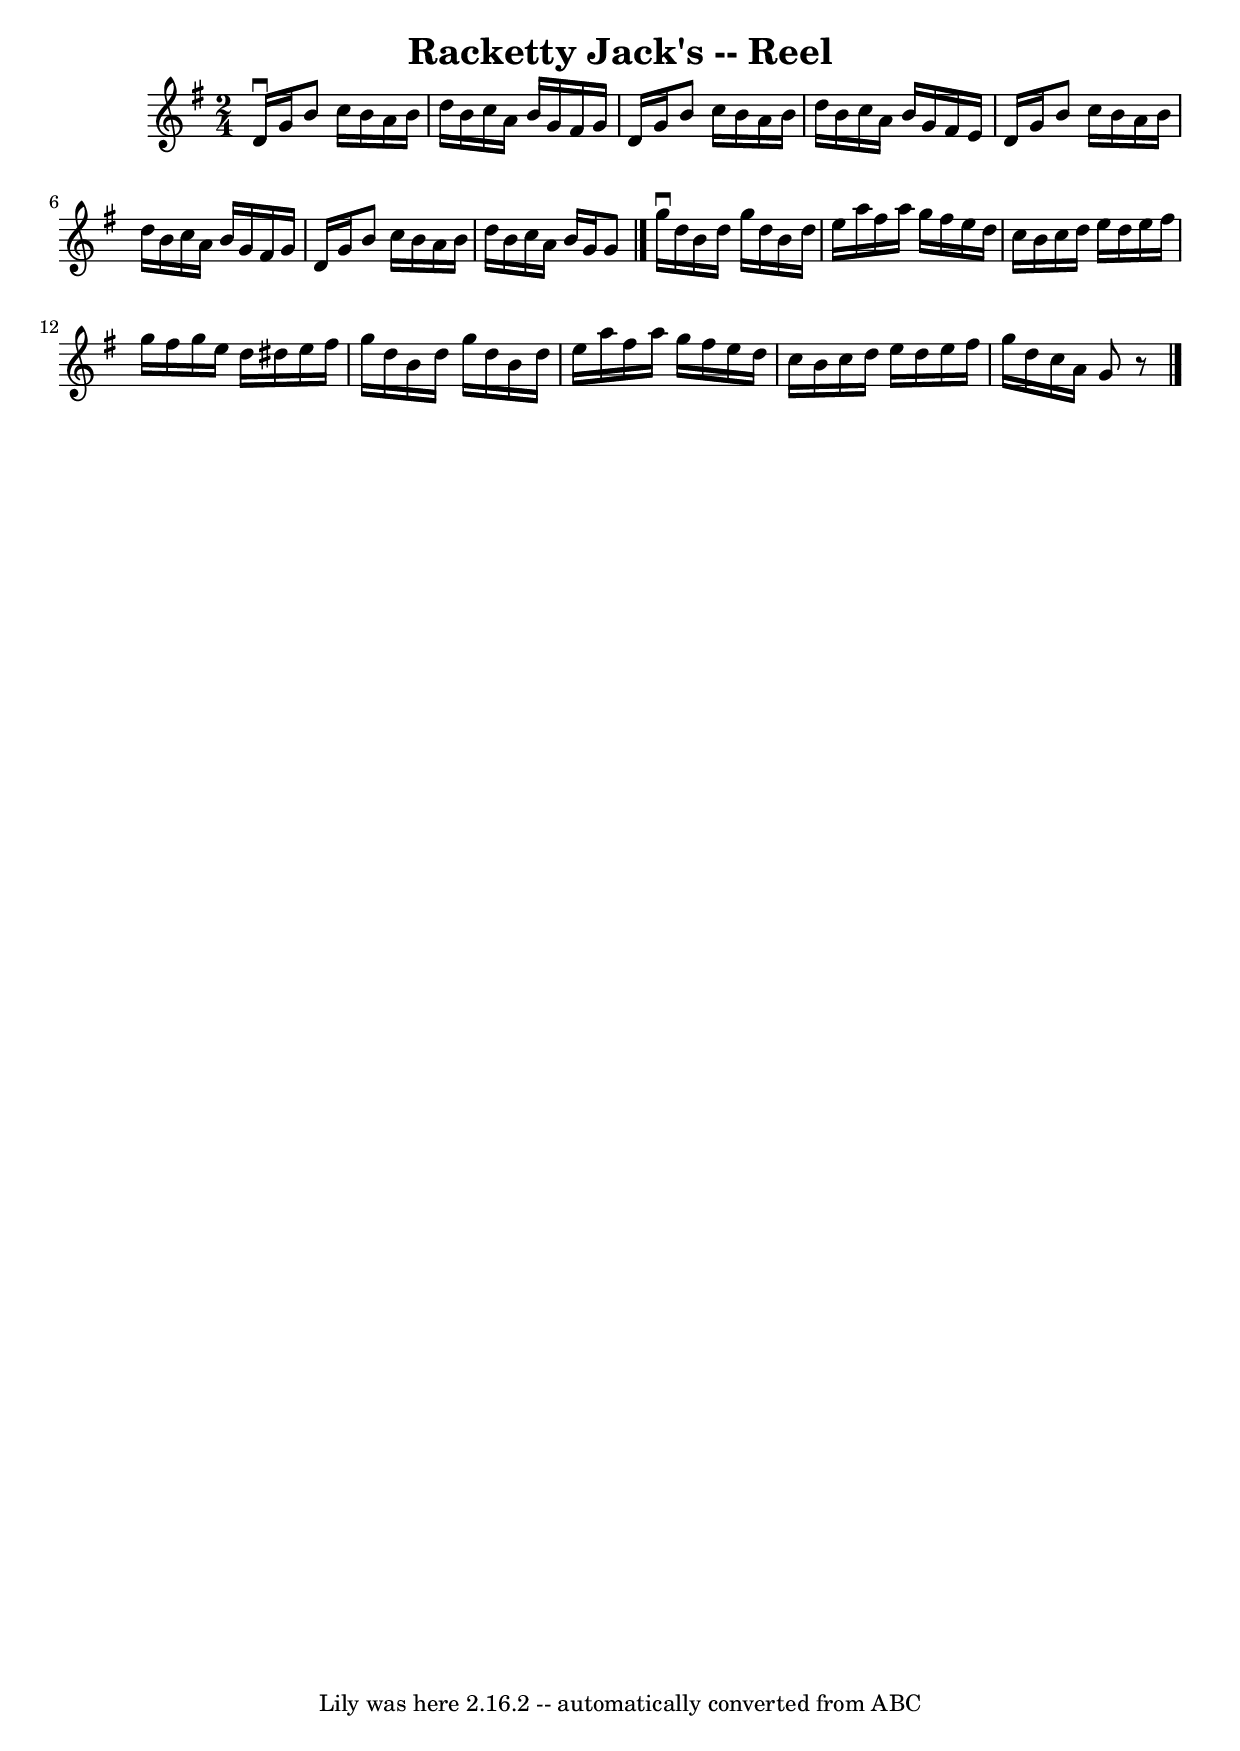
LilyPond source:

\version "2.16.2"
\include "Mammoth.ily"
\header {
  %% book = "Ryan's Mammoth Collection"
  crossRefNumber = "1"
  footnotes = "\\\\300"
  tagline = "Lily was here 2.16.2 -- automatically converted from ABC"
  title = "Racketty Jack's -- Reel"

}
voicedefault =  {


  \time 2/4 
  \key g \major
  d'16^\downbow g'16 b'8 c''16 b'16 a'16 
  b'16    |
  d''16 b'16 c''16 a'16 b'16 g'16 fis'16  
  g'16    |
  d'16 g'16 b'8 c''16 b'16 a'16 b'16    
  |
  d''16 b'16 c''16 a'16 b'16 g'16 fis'16 e'16    
  |
  d'16 g'16 b'8 c''16 b'16 a'16 b'16    |
  
  d''16 b'16 c''16 a'16 b'16 g'16 fis'16 g'16    |
  
  d'16 g'16 b'8 c''16 b'16 a'16 b'16    |
  d''16    
  b'16 c''16 a'16 b'16 g'16 g'8    \bar "|."     \bar "|." g''16^\downbow d''16 b'16 d''16 g''16 d''16 b'16 d''16    
  |
  e''16 a''16 fis''16 a''16 g''16 fis''16 e''16    
  d''16    |
  c''16 b'16 c''16 d''16 e''16 d''16 e''16  
  fis''16    |
  g''16 fis''16 g''16 e''16 d''16 dis''16  
  e''16 fis''16    |
  g''16 d''16 b'16 d''16 g''16    
  d''16 b'16 d''16    |
  e''16 a''16 fis''16 a''16    
  g''16 fis''16 e''16 d''16    |
  c''16 b'16 c''16    
  d''16 e''16 d''16 e''16 fis''16    |
  g''16 d''16    
  c''16 a'16 g'8    r8   \bar "|."   

}

\score{
  <<

    \context Staff="default"
    {
      \voicedefault 
      
    }

  >>
  \layout {
    
  }
  \midi {
  }

}
